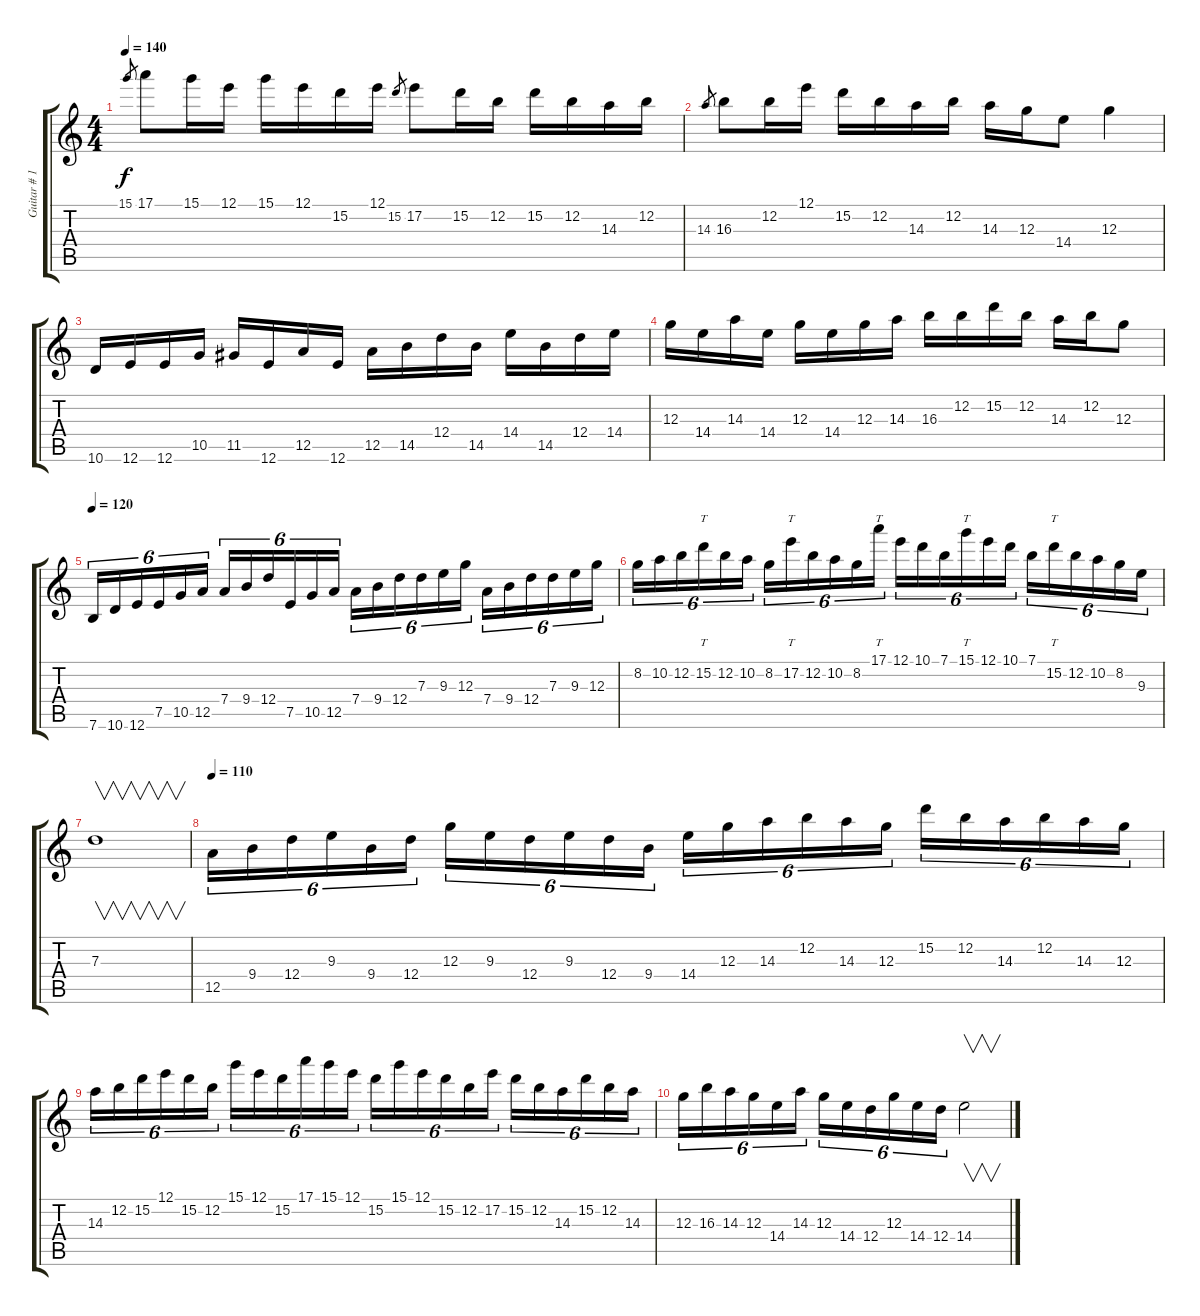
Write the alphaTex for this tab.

\track ("Guitar # 1" "Guitar # 1") {instrument acousticguitarnylon}
\staff {score tabs}
\tuning (E4 B3 G3 D3 A2 E2) {hide}
\ts (4 4)
\tempo 140
\clef g2
\ks c
15.1.8{gr dy f} 17.1.8 15.1.16 12.1.16 15.1.16 12.1.16 15.2.16 12.1.16 15.2.8{gr} 17.2.8 15.2.16 12.2.16 15.2.16 12.2.16 14.3.16 12.2.16 |
14.3.8{gr} 16.3.8 12.2.16 12.1.16 15.2.16 12.2.16 14.3.16 12.2.16 14.3.16 12.3.16 14.4.8 12.3.4 |
10.6.16 12.6.16 12.6.16 10.5.16 11.5.16 12.6.16 12.5.16 12.6.16 12.5.16 14.5.16 12.4.16 14.5.16 14.4.16 14.5.16 12.4.16 14.4.16 |
12.3.16 14.4.16 14.3.16 14.4.16 12.3.16 14.4.16 12.3.16 14.3.16 16.3.16 12.2.16 15.2.16 12.2.16 14.3.16 12.2.16 12.3.8 |
\tempo 120
7.6.16{tu (6 4)} 10.6.16{tu (6 4)} 12.6.16{tu (6 4)} 7.5.16{tu (6 4)} 10.5.16{tu (6 4)} 12.5.16{tu (6 4)} 7.4.16{tu (6 4)} 9.4.16{tu (6 4)} 12.4.16{tu (6 4)} 7.5.16{tu (6 4)} 10.5.16{tu (6 4)} 12.5.16{tu (6 4)} 7.4.16{tu (6 4)} 9.4.16{tu (6 4)} 12.4.16{tu (6 4)} 7.3.16{tu (6 4)} 9.3.16{tu (6 4)} 12.3.16{tu (6 4)} 7.4.16{tu (6 4)} 9.4.16{tu (6 4)} 12.4.16{tu (6 4)} 7.3.16{tu (6 4)} 9.3.16{tu (6 4)} 12.3.16{tu (6 4)} |
8.2.16{tu (6 4)} 10.2.16{tu (6 4)} 12.2.16{tu (6 4)} 15.2.16{tt tu (6 4)} 12.2.16{tu (6 4)} 10.2.16{tu (6 4)} 8.2.16{tu (6 4)} 17.2.16{tt tu (6 4)} 12.2.16{tu (6 4)} 10.2.16{tu (6 4)} 8.2.16{tu (6 4)} 17.1.16{tt tu (6 4)} 12.1.16{tu (6 4)} 10.1.16{tu (6 4)} 7.1.16{tu (6 4)} 15.1.16{tt tu (6 4)} 12.1.16{tu (6 4)} 10.1.16{tu (6 4)} 7.1.16{tu (6 4)} 15.2.16{tt tu (6 4)} 12.2.16{tu (6 4)} 10.2.16{tu (6 4)} 8.2.16{tu (6 4)} 9.3.16{tu (6 4)} |
7.3.1{v} |
\tempo 110
12.5.16{tu (6 4)} 9.4.16{tu (6 4)} 12.4.16{tu (6 4)} 9.3.16{tu (6 4)} 9.4.16{tu (6 4)} 12.4.16{tu (6 4)} 12.3.16{tu (6 4)} 9.3.16{tu (6 4)} 12.4.16{tu (6 4)} 9.3.16{tu (6 4)} 12.4.16{tu (6 4)} 9.4.16{tu (6 4)} 14.4.16{tu (6 4)} 12.3.16{tu (6 4)} 14.3.16{tu (6 4)} 12.2.16{tu (6 4)} 14.3.16{tu (6 4)} 12.3.16{tu (6 4)} 15.2.16{tu (6 4)} 12.2.16{tu (6 4)} 14.3.16{tu (6 4)} 12.2.16{tu (6 4)} 14.3.16{tu (6 4)} 12.3.16{tu (6 4)} |
14.3.16{tu (6 4)} 12.2.16{tu (6 4)} 15.2.16{tu (6 4)} 12.1.16{tu (6 4)} 15.2.16{tu (6 4)} 12.2.16{tu (6 4)} 15.1.16{tu (6 4)} 12.1.16{tu (6 4)} 15.2.16{tu (6 4)} 17.1.16{tu (6 4)} 15.1.16{tu (6 4)} 12.1.16{tu (6 4)} 15.2.16{tu (6 4)} 15.1.16{tu (6 4)} 12.1.16{tu (6 4)} 15.2.16{tu (6 4)} 12.2.16{tu (6 4)} 17.2.16{tu (6 4)} 15.2.16{tu (6 4)} 12.2.16{tu (6 4)} 14.3.16{tu (6 4)} 15.2.16{tu (6 4)} 12.2.16{tu (6 4)} 14.3.16{tu (6 4)} |
12.3.16{tu (6 4)} 16.3.16{tu (6 4)} 14.3.16{tu (6 4)} 12.3.16{tu (6 4)} 14.4.16{tu (6 4)} 14.3.16{tu (6 4)} 12.3.16{tu (6 4)} 14.4.16{tu (6 4)} 12.4.16{tu (6 4)} 12.3.16{tu (6 4)} 14.4.16{tu (6 4)} 12.4.16{tu (6 4)} 14.4.2{v}
